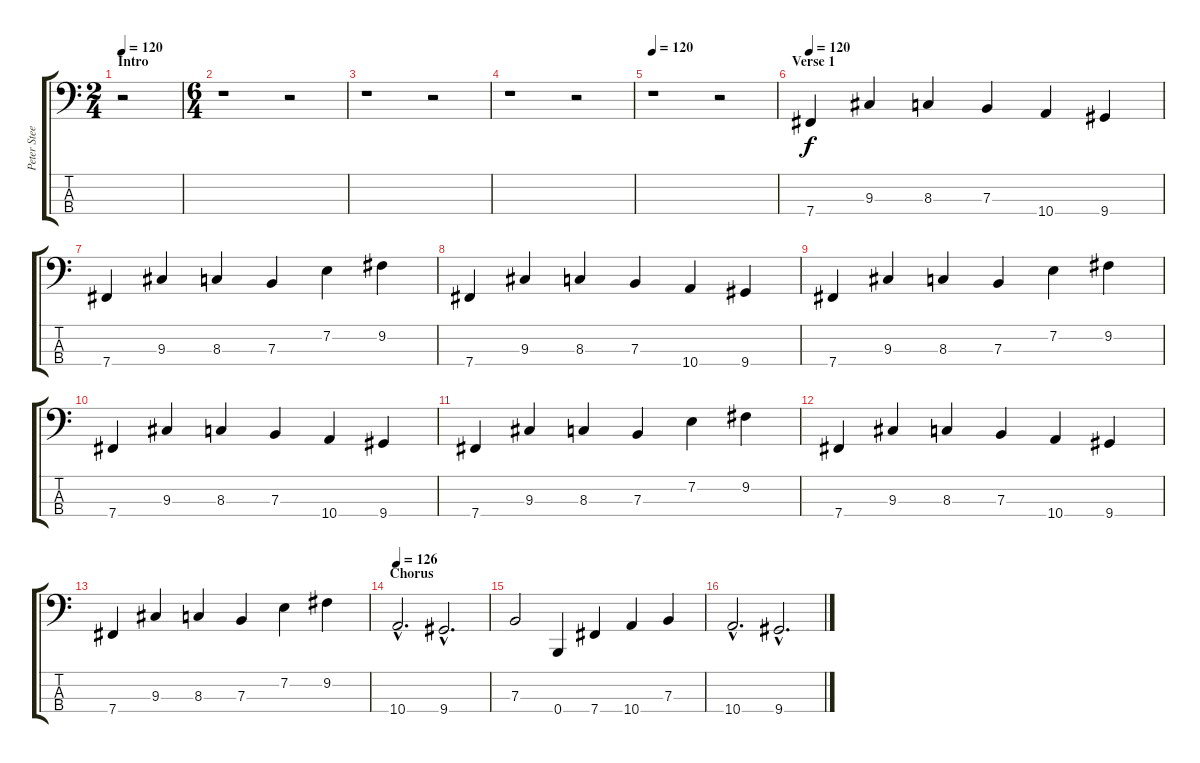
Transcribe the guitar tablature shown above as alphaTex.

\track ("Peter Steele - Bass" "Peter Stee") {instrument fretlessbass}
\staff {score tabs}
\tuning (D2 A1 E1 B0) {hide}
\ts (2 4)
\section ("" "Intro")
\tempo 120
\tempo 118
\tempo 120
\clef f4
\ks c
r.2{dy f volume 16 balance 8 instrument fretlessbass} |
\ts (6 4)
r.1 r.2 |
r.1 r.2 |
r.1 r.2 |
\tempo 120
r.1 r.2 |
\section ("" "Verse 1")
\tempo 120
7.4.4{volume 16 balance 8 instrument fretlessbass} 9.3.4 8.3.4 7.3.4 10.4.4 9.4.4 |
7.4.4 9.3.4 8.3.4 7.3.4 7.2.4 9.2.4 |
7.4.4 9.3.4 8.3.4 7.3.4 10.4.4 9.4.4 |
7.4.4 9.3.4 8.3.4 7.3.4 7.2.4 9.2.4 |
7.4.4 9.3.4 8.3.4 7.3.4 10.4.4 9.4.4 |
7.4.4 9.3.4 8.3.4 7.3.4 7.2.4 9.2.4 |
7.4.4 9.3.4 8.3.4 7.3.4 10.4.4 9.4.4 |
7.4.4 9.3.4 8.3.4 7.3.4 7.2.4 9.2.4 |
\section ("" "Chorus")
\tempo 126
10.4{hac}.2{d volume 16 balance 8 instrument fretlessbass} 9.4{hac}.2{d} |
7.3.2 0.4.4 7.4.4 10.4.4 7.3.4 |
10.4{hac}.2{d} 9.4{hac}.2{d}
